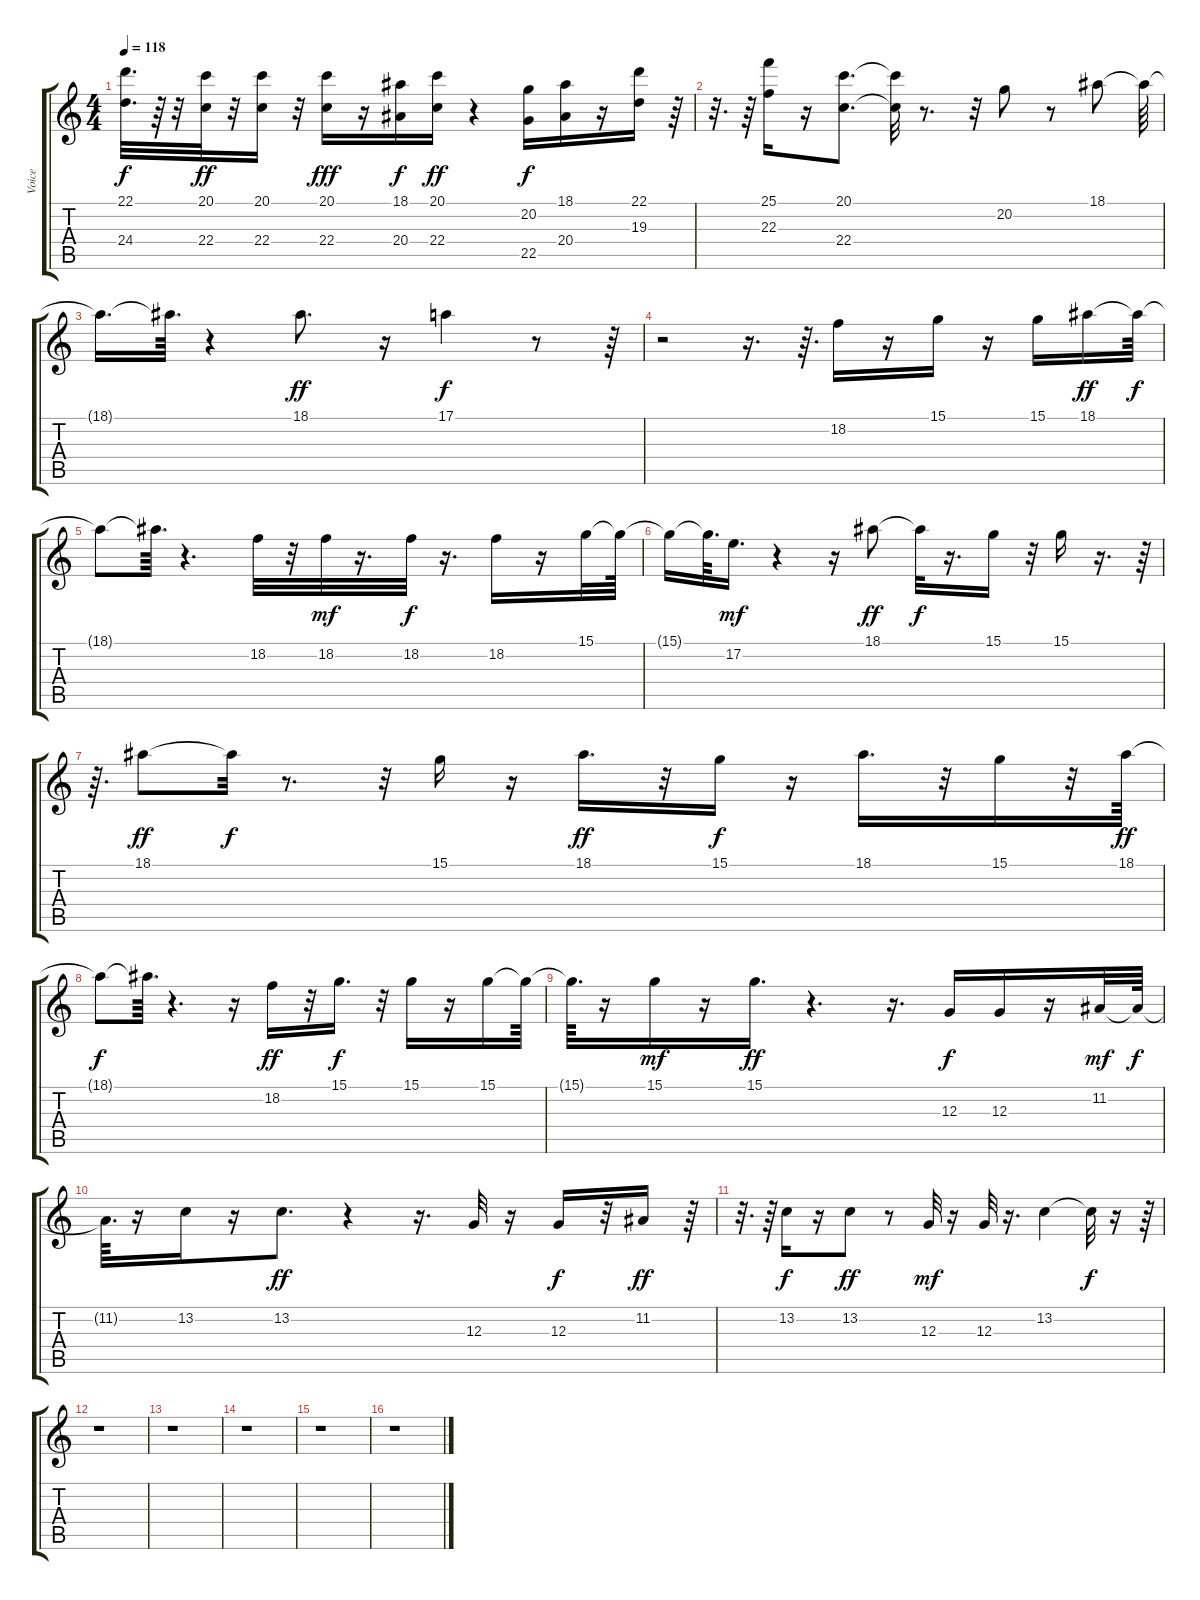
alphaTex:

\track ("Voice" "Voice") {instrument lead4chiff}
\staff {score tabs}
\tuning (E4 B3 G3 D3 A2 E2) {hide}
\ts (4 4)
\tempo 118
\clef g2
\ks c
(22.1{t} 24.4{t}).32{d dy f} r.64 r.32 (20.1 22.4).32{dy ff} r.32 (20.1 22.4).16 r.32 (20.1 22.4).16{dy fff} r.16 (18.1 20.4).16{dy f} (20.1 22.4).16{dy ff} r.4 (20.2 22.5).16{dy f} (18.1 20.4).16 r.16 (22.1 19.3).16 r.64 |
r.32{d} r.64 (25.1 22.3).16 r.16 (20.1 22.4).8{d} (20.1{t} 22.4{t}).32 r.8{d} r.32 20.2.8 r.8 18.1.8 18.1{t}.64 |
18.1{t}.16{d} 18.1{t}.64{d} r.4 18.1.8{d dy ff} r.16 17.1.4{dy f} r.8 r.64 |
r.2 r.16{d} r.64{d} 18.2.16 r.16 15.1.16 r.16 15.1.16 18.1.16{dy ff} 18.1{t}.64{dy f} |
18.1{t}.8 18.1{t}.64{d} r.4{d} 18.2.32 r.32 18.2.32{dy mf} r.16{d} 18.2.32{dy f} r.16{d} 18.2.16 r.16 15.1.32 15.1{t}.64 |
15.1{t}.16 15.1{t}.64{d} 17.2.16{d dy mf} r.4 r.16 18.1.8{dy ff} 18.1{t}.32{dy f} r.16{d} 15.1.16 r.32 15.1.16 r.16{d} r.64 |
r.64{d} 18.1.8{dy ff} 18.1{t}.32{dy f} r.8{d} r.32 15.1.16 r.16 18.1.16{d dy ff} r.32 15.1.16{dy f} r.16 18.1.16{d} r.32 15.1.16 r.32 18.1.64{dy ff} |
18.1{t}.8{dy f} 18.1{t}.64{d} r.4{d} r.16 18.2.16{dy ff} r.32 15.1.16{d dy f} r.32 15.1.16 r.16 15.1.16 15.1{t}.64 |
15.1{t}.64{d} r.16 15.1.16{dy mf} r.16 15.1.16{d dy ff} r.4{d} r.16{d} 12.3.16{dy f} 12.3.16 r.16 11.2.32{dy mf} 11.2{t}.64{dy f} |
11.2{t}.64{d} r.16 13.2.16 r.16 13.2.8{d dy ff} r.4 r.16{d} 12.3.32 r.16 12.3.16{dy f} r.32 11.2.16{dy ff} r.64 |
r.32{d} r.64 13.2.16{dy f} r.16 13.2.8{dy ff} r.8 12.3.32{dy mf} r.16 12.3.32 r.16{d} 13.2.4 13.2{t}.32{dy f} r.16 r.64 |
r.1 |
r.1 |
r.1 |
r.1 |
r.1
